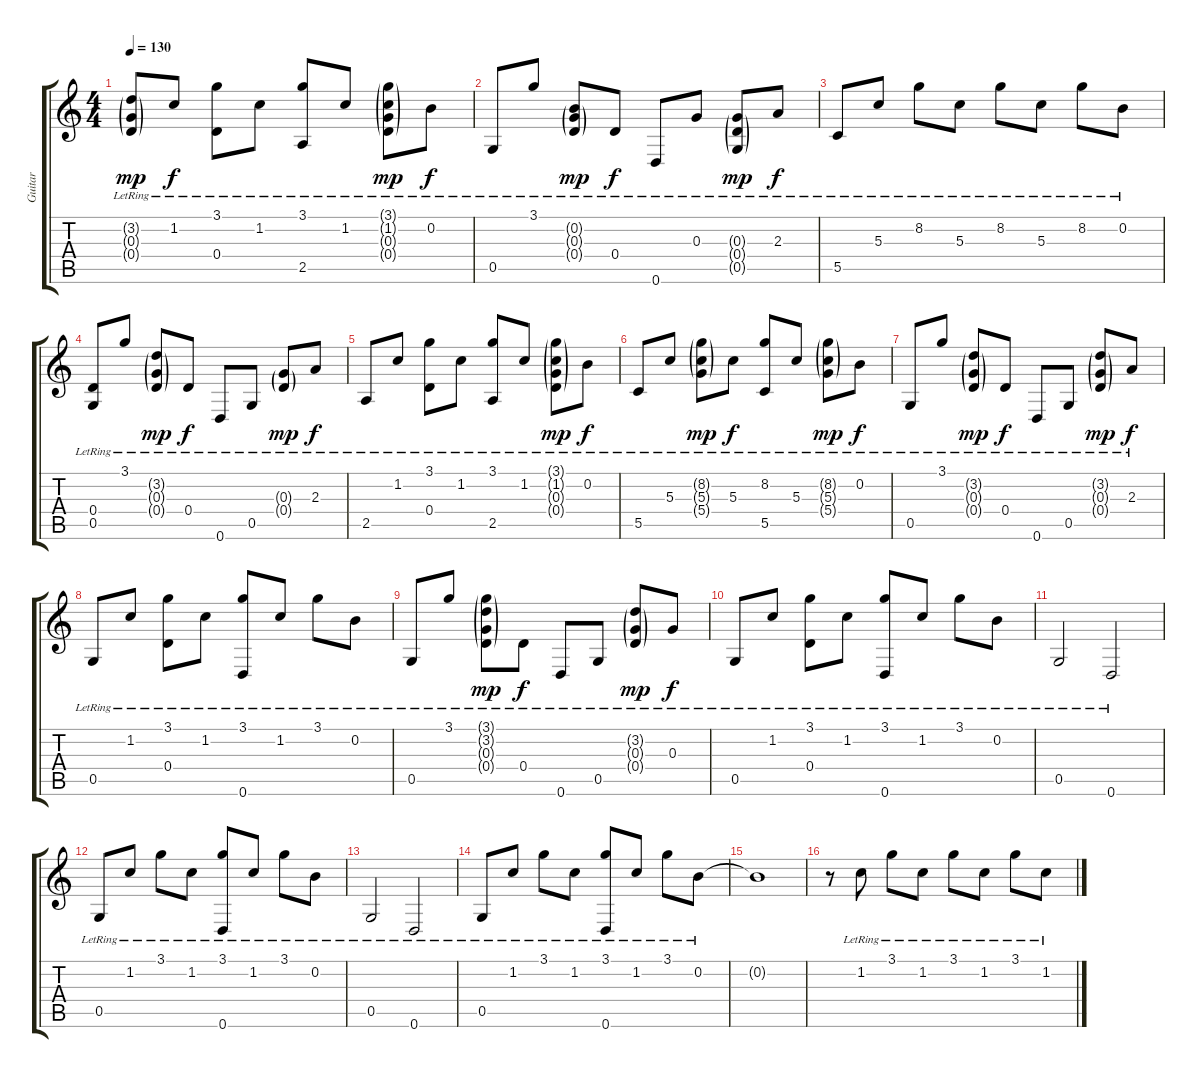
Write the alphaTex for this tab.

\track ("Guitar" "Guitar") {instrument acousticguitarsteel}
\staff {score tabs}
\tuning (E4 B3 G3 D3 G2 D2) {hide}
\ts (4 4)
\tempo 130
\clef g2
\ks c
(3.2{g lr} 0.3{g lr} 0.4{g lr}).8{dy mp} 1.2{lr}.8{dy f} (3.1{lr} 0.4{lr}).8 1.2{lr}.8 (3.1{lr} 2.5{lr}).8 1.2{lr}.8 (3.1{g lr} 1.2{g lr} 0.3{g lr} 0.4{g lr}).8{dy mp} 0.2{lr}.8{dy f} |
0.5{lr}.8 3.1{lr}.8 (0.2{g lr} 0.3{g lr} 0.4{g lr}).8{dy mp} 0.4{lr}.8{dy f} 0.6{lr}.8 0.3{lr}.8 (0.3{g lr} 0.4{g lr} 0.5{g lr}).8{dy mp} 2.3{lr}.8{dy f} |
5.5{lr}.8 5.3{lr}.8 8.2{lr}.8 5.3{lr}.8 8.2{lr}.8 5.3{lr}.8 8.2{lr}.8 0.2{lr}.8 |
(0.4{lr} 0.5{lr}).8 3.1{lr}.8 (3.2{g lr} 0.3{g lr} 0.4{g lr}).8{dy mp} 0.4{lr}.8{dy f} 0.6{lr}.8 0.5{lr}.8 (0.3{g lr} 0.4{g lr}).8{dy mp} 2.3{lr}.8{dy f} |
2.5{lr}.8 1.2{lr}.8 (3.1{lr} 0.4{lr}).8 1.2{lr}.8 (3.1{lr} 2.5{lr}).8 1.2{lr}.8 (3.1{g lr} 1.2{g lr} 0.3{g lr} 0.4{g lr}).8{dy mp} 0.2{lr}.8{dy f} |
5.5{lr}.8 5.3{lr}.8 (8.2{g lr} 5.3{g lr} 5.4{g lr}).8{dy mp} 5.3{lr}.8{dy f} (8.2{lr} 5.5{lr}).8 5.3{lr}.8 (8.2{g lr} 5.3{g lr} 5.4{g lr}).8{dy mp} 0.2{lr}.8{dy f} |
0.5{lr}.8 3.1{lr}.8 (3.2{g lr} 0.3{g lr} 0.4{g lr}).8{dy mp} 0.4{lr}.8{dy f} 0.6{lr}.8 0.5{lr}.8 (3.2{g lr} 0.3{g lr} 0.4{g lr}).8{dy mp} 2.3{lr}.8{dy f} |
0.5{lr}.8 1.2{lr}.8 (3.1{lr} 0.4{lr}).8 1.2{lr}.8 (3.1{lr} 0.6{lr}).8 1.2{lr}.8 3.1{lr}.8 0.2{lr}.8 |
0.5{lr}.8 3.1{lr}.8 (3.1{g lr} 3.2{g lr} 0.3{g lr} 0.4{g lr}).8{dy mp} 0.4{lr}.8{dy f} 0.6{lr}.8 0.5{lr}.8 (3.2{g lr} 0.3{g lr} 0.4{g lr}).8{dy mp} 0.3{lr}.8{dy f} |
0.5{lr}.8 1.2{lr}.8 (3.1{lr} 0.4{lr}).8 1.2{lr}.8 (3.1{lr} 0.6{lr}).8 1.2{lr}.8 3.1{lr}.8 0.2{lr}.8 |
0.5{lr}.2 0.6{lr}.2 |
0.5{lr}.8{txt ""} 1.2{lr}.8 3.1{lr}.8 1.2{lr}.8 (3.1{lr} 0.6{lr}).8 1.2{lr}.8 3.1{lr}.8 0.2{lr}.8 |
0.5{lr}.2 0.6{lr}.2 |
0.5{lr}.8 1.2{lr}.8 3.1{lr}.8 1.2{lr}.8 (3.1{lr} 0.6{lr}).8 1.2{lr}.8 3.1{lr}.8 0.2{lr}.8 |
0.2{t}.1 |
r.8 1.2{lr}.8 3.1{lr}.8 1.2{lr}.8 3.1{lr}.8 1.2{lr}.8 3.1{lr}.8 1.2{lr}.8
